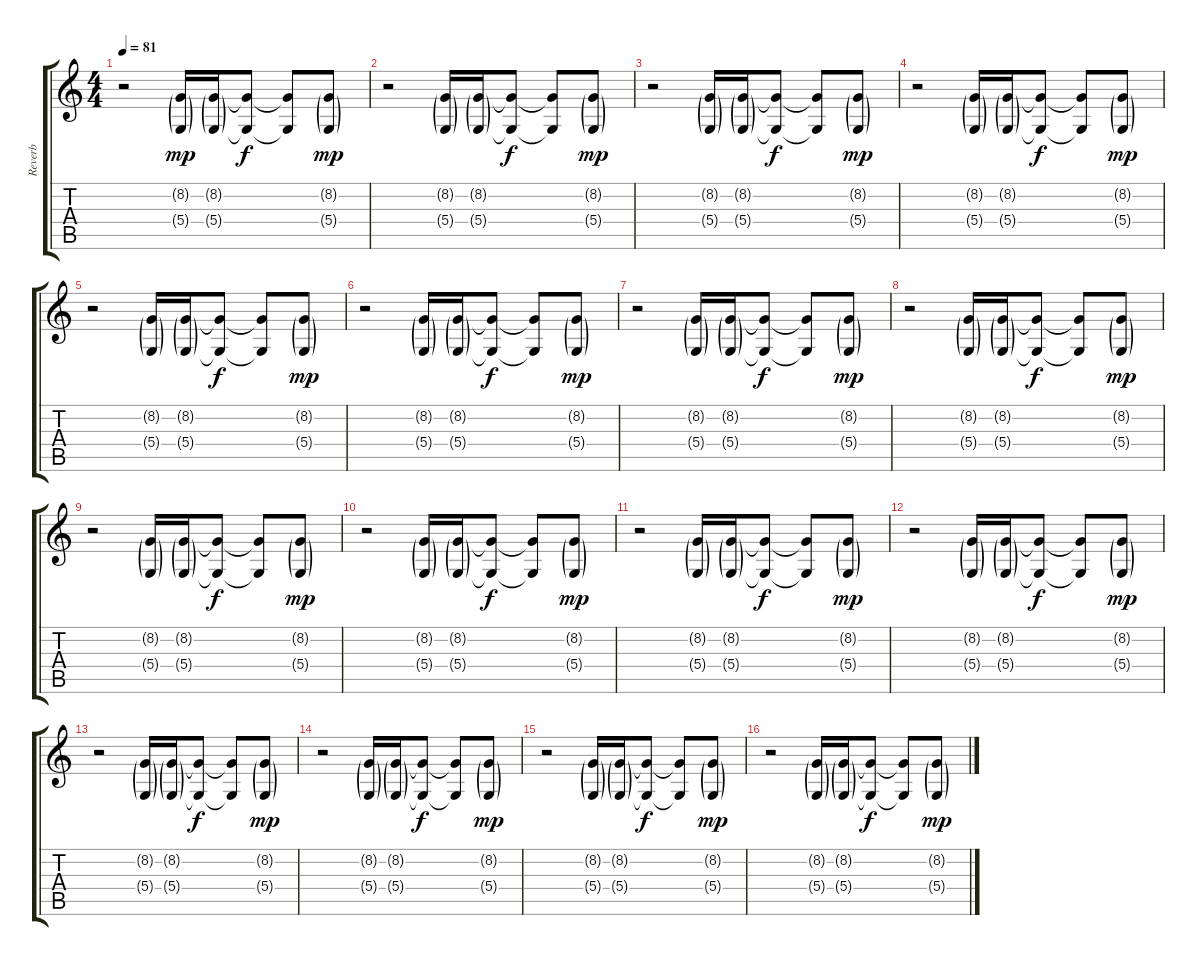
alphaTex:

\track ("Reverb" "Reverb") {instrument electricgrandpiano}
\staff {score tabs}
\tuning (E4 B3 G3 D3 A2 E2) {hide}
\ts (4 4)
\tempo 81
\clef g2
\ks c
r.2{dy mp} (8.2{g} 5.4{g}).16{volume 8} (8.2{g} 5.4{g}).16{volume 8} (8.2{t} 5.4{t}).8{dy f} (8.2{t} 5.4{t}).8 (8.2{g} 5.4{g}).8{dy mp volume 8} |
r.2 (8.2{g} 5.4{g}).16{volume 8} (8.2{g} 5.4{g}).16{volume 8} (8.2{t} 5.4{t}).8{dy f} (8.2{t} 5.4{t}).8 (8.2{g} 5.4{g}).8{dy mp volume 8} |
r.2 (8.2{g} 5.4{g}).16{volume 8} (8.2{g} 5.4{g}).16{volume 8} (8.2{t} 5.4{t}).8{dy f} (8.2{t} 5.4{t}).8 (8.2{g} 5.4{g}).8{dy mp volume 8} |
r.2 (8.2{g} 5.4{g}).16{volume 8} (8.2{g} 5.4{g}).16{volume 8} (8.2{t} 5.4{t}).8{dy f} (8.2{t} 5.4{t}).8 (8.2{g} 5.4{g}).8{dy mp volume 8} |
r.2 (8.2{g} 5.4{g}).16{volume 8} (8.2{g} 5.4{g}).16{volume 8} (8.2{t} 5.4{t}).8{dy f} (8.2{t} 5.4{t}).8 (8.2{g} 5.4{g}).8{dy mp volume 8} |
r.2 (8.2{g} 5.4{g}).16{volume 8} (8.2{g} 5.4{g}).16{volume 8} (8.2{t} 5.4{t}).8{dy f} (8.2{t} 5.4{t}).8 (8.2{g} 5.4{g}).8{dy mp volume 8} |
r.2 (8.2{g} 5.4{g}).16{volume 8} (8.2{g} 5.4{g}).16{volume 8} (8.2{t} 5.4{t}).8{dy f} (8.2{t} 5.4{t}).8 (8.2{g} 5.4{g}).8{dy mp volume 8} |
r.2 (8.2{g} 5.4{g}).16{volume 8} (8.2{g} 5.4{g}).16{volume 8} (8.2{t} 5.4{t}).8{dy f} (8.2{t} 5.4{t}).8 (8.2{g} 5.4{g}).8{dy mp volume 8} |
r.2 (8.2{g} 5.4{g}).16{volume 8} (8.2{g} 5.4{g}).16{volume 8} (8.2{t} 5.4{t}).8{dy f} (8.2{t} 5.4{t}).8 (8.2{g} 5.4{g}).8{dy mp volume 8} |
r.2 (8.2{g} 5.4{g}).16{volume 8} (8.2{g} 5.4{g}).16{volume 8} (8.2{t} 5.4{t}).8{dy f} (8.2{t} 5.4{t}).8 (8.2{g} 5.4{g}).8{dy mp volume 8} |
r.2 (8.2{g} 5.4{g}).16{volume 8} (8.2{g} 5.4{g}).16{volume 8} (8.2{t} 5.4{t}).8{dy f} (8.2{t} 5.4{t}).8 (8.2{g} 5.4{g}).8{dy mp volume 8} |
r.2 (8.2{g} 5.4{g}).16{volume 8} (8.2{g} 5.4{g}).16{volume 8} (8.2{t} 5.4{t}).8{dy f} (8.2{t} 5.4{t}).8 (8.2{g} 5.4{g}).8{dy mp volume 8} |
r.2 (8.2{g} 5.4{g}).16{volume 8} (8.2{g} 5.4{g}).16{volume 8} (8.2{t} 5.4{t}).8{dy f} (8.2{t} 5.4{t}).8 (8.2{g} 5.4{g}).8{dy mp volume 8} |
r.2 (8.2{g} 5.4{g}).16{volume 8} (8.2{g} 5.4{g}).16{volume 8} (8.2{t} 5.4{t}).8{dy f} (8.2{t} 5.4{t}).8 (8.2{g} 5.4{g}).8{dy mp volume 8} |
r.2 (8.2{g} 5.4{g}).16{volume 8} (8.2{g} 5.4{g}).16{volume 8} (8.2{t} 5.4{t}).8{dy f} (8.2{t} 5.4{t}).8 (8.2{g} 5.4{g}).8{dy mp volume 8} |
r.2 (8.2{g} 5.4{g}).16{volume 8} (8.2{g} 5.4{g}).16{volume 8} (8.2{t} 5.4{t}).8{dy f} (8.2{t} 5.4{t}).8 (8.2{g} 5.4{g}).8{dy mp volume 8}
